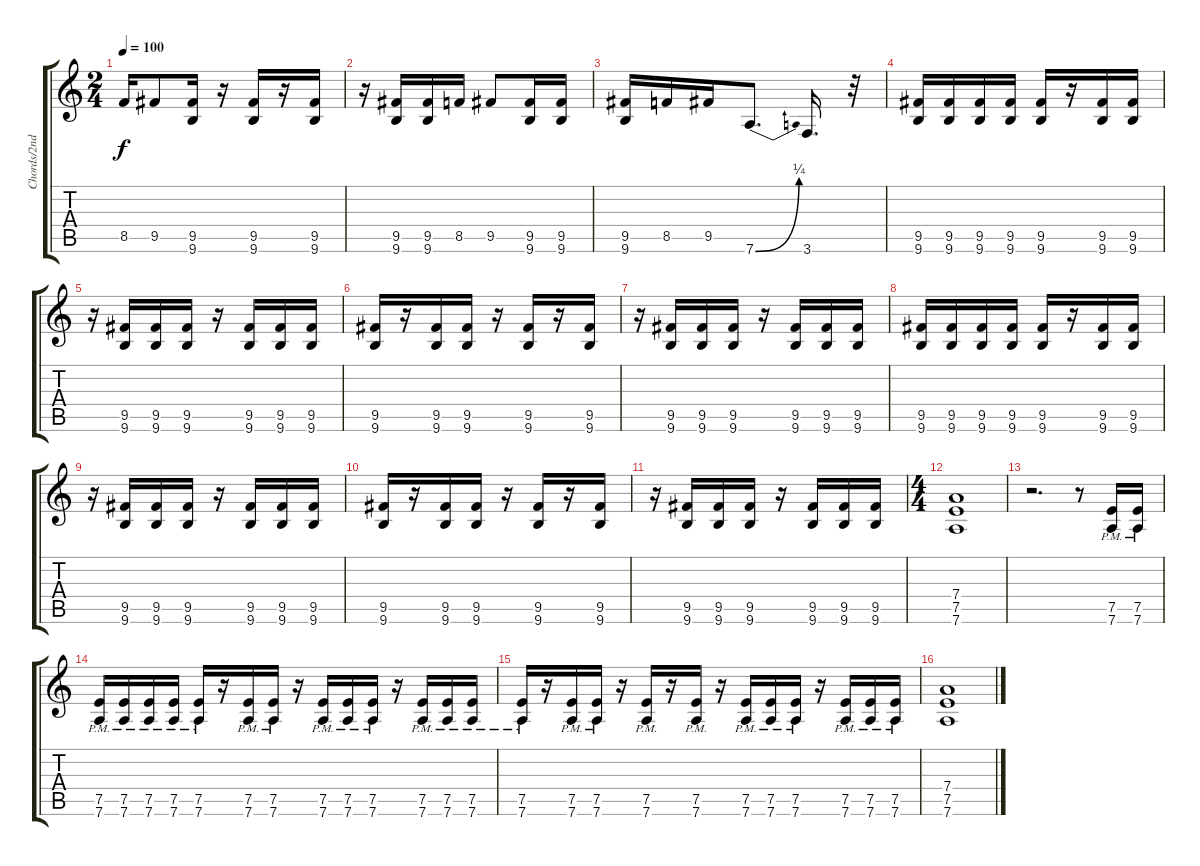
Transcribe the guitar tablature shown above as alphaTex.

\track ("Chords/2nd Lead" "Chords/2nd") {instrument distortionguitar}
\staff {score tabs}
\tuning (E4 B3 G3 D3 A2 D2) {hide}
\ts (2 4)
\tempo 100
\clef g2
\ks c
8.5.16{dy f} 9.5.8 (9.5 9.6).16 r.16 (9.5 9.6).16 r.16 (9.5 9.6).16 |
r.16 (9.5 9.6).16 (9.5 9.6).16 8.5.16 9.5.8 (9.5 9.6).16 (9.5 9.6).16 |
(9.5 9.6).16 8.5.16 9.5.16 7.6{be (bend 0 0 60 1)}.8{d} 3.6.16{d} r.32 |
(9.5 9.6).16 (9.5 9.6).16 (9.5 9.6).16 (9.5 9.6).16 (9.5 9.6).16 r.16 (9.5 9.6).16 (9.5 9.6).16 |
r.16 (9.5 9.6).16 (9.5 9.6).16 (9.5 9.6).16 r.16 (9.5 9.6).16 (9.5 9.6).16 (9.5 9.6).16 |
(9.5 9.6).16 r.16 (9.5 9.6).16 (9.5 9.6).16 r.16 (9.5 9.6).16 r.16 (9.5 9.6).16 |
r.16 (9.5 9.6).16 (9.5 9.6).16 (9.5 9.6).16 r.16 (9.5 9.6).16 (9.5 9.6).16 (9.5 9.6).16 |
(9.5 9.6).16 (9.5 9.6).16 (9.5 9.6).16 (9.5 9.6).16 (9.5 9.6).16 r.16 (9.5 9.6).16 (9.5 9.6).16 |
r.16 (9.5 9.6).16 (9.5 9.6).16 (9.5 9.6).16 r.16 (9.5 9.6).16 (9.5 9.6).16 (9.5 9.6).16 |
(9.5 9.6).16 r.16 (9.5 9.6).16 (9.5 9.6).16 r.16 (9.5 9.6).16 r.16 (9.5 9.6).16 |
r.16 (9.5 9.6).16 (9.5 9.6).16 (9.5 9.6).16 r.16 (9.5 9.6).16 (9.5 9.6).16 (9.5 9.6).16 |
\ts (4 4)
(7.4 7.5 7.6).1 |
r.2{d} r.8 (7.5{pm} 7.6{pm}).16 (7.5{pm} 7.6{pm}).16 |
(7.5{pm} 7.6{pm}).16 (7.5{pm} 7.6{pm}).16 (7.5{pm} 7.6{pm}).16 (7.5{pm} 7.6{pm}).16 (7.5{pm} 7.6{pm}).16 r.16 (7.5{pm} 7.6{pm}).16 (7.5{pm} 7.6{pm}).16 r.16 (7.5{pm} 7.6{pm}).16 (7.5{pm} 7.6{pm}).16 (7.5{pm} 7.6{pm}).16 r.16 (7.5{pm} 7.6{pm}).16 (7.5{pm} 7.6{pm}).16 (7.5{pm} 7.6{pm}).16 |
(7.5{pm} 7.6{pm}).16 r.16 (7.5{pm} 7.6{pm}).16 (7.5{pm} 7.6{pm}).16 r.16 (7.5{pm} 7.6{pm}).16 r.16 (7.5{pm} 7.6{pm}).16 r.16 (7.5{pm} 7.6{pm}).16 (7.5{pm} 7.6{pm}).16 (7.5{pm} 7.6{pm}).16 r.16 (7.5{pm} 7.6{pm}).16 (7.5{pm} 7.6{pm}).16 (7.5{pm} 7.6{pm}).16 |
(7.4 7.5 7.6).1
